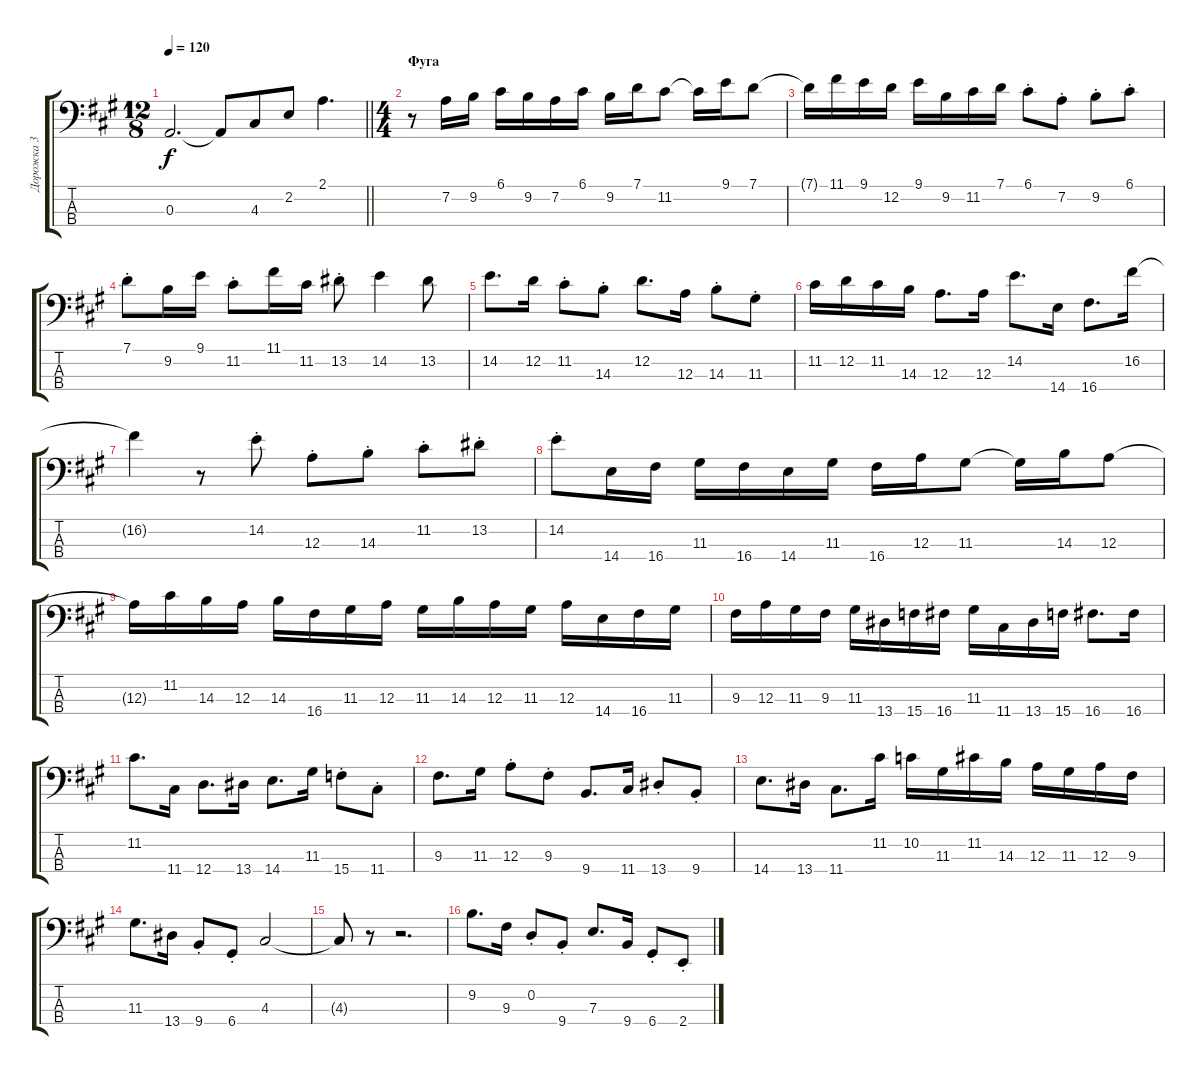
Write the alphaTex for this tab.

\track ("Дорожка 3" "Дорожка 3") {instrument electricbassfinger}
\staff {score tabs}
\tuning (G2 D2 A1 D1) {hide}
\ts (12 8)
\tempo 120
\clef f4
\barLineRight lightlight
\ks a
0.3.2{d dy f} 0.3{t}.8 4.3.8 2.2.8 2.1.4{d} |
\ts (4 4)
\section ("" "Фуга")
r.8 7.2.16 9.2.16 6.1.16 9.2.16 7.2.16 6.1.16 9.2.16 7.1.16 11.2.8 11.2{t}.16 9.1.16 7.1.8 |
7.1{t}.16 11.1.16 9.1.16 12.2.16 9.1.16 9.2.16 11.2.16 7.1.16 6.1{st}.8 7.2{st}.8 9.2{st}.8 6.1{st}.8 |
7.1{st}.8 9.2.16 9.1.16 11.2{st}.8 11.1.16 11.2.16 13.2{st}.8 14.2.4 13.2.8 |
14.2.8{d} 12.2.16 11.2{st}.8 14.3{st}.8 12.2.8{d} 12.3.16 14.3{st}.8 11.3{st}.8 |
11.2.16 12.2.16 11.2.16 14.3.16 12.3.8{d} 12.3.16 14.2.8{d} 14.4.16 16.4.8{d} 16.2.16 |
16.2{t}.4 r.8 14.2{st}.8 12.3{st}.8 14.3{st}.8 11.2{st}.8 13.2{st}.8 |
14.2{st}.8 14.4.16 16.4.16 11.3.16 16.4.16 14.4.16 11.3.16 16.4.16 12.3.16 11.3.8 11.3{t}.16 14.3.16 12.3.8 |
12.3{t}.16 11.2.16 14.3.16 12.3.16 14.3.16 16.4.16 11.3.16 12.3.16 11.3.16 14.3.16 12.3.16 11.3.16 12.3.16 14.4.16 16.4.16 11.3.16 |
9.3.16 12.3.16 11.3.16 9.3.16 11.3.16 13.4.16 15.4.16 16.4.16 11.3.16 11.4.16 13.4.16 15.4.16 16.4.8{d} 16.4.16 |
11.2.8{d} 11.4.16 12.4.8{d} 13.4.16 14.4.8{d} 11.3.16 15.4{st}.8 11.4{st}.8 |
9.3.8{d} 11.3.16 12.3{st}.8 9.3{st}.8 9.4.8{d} 11.4.16 13.4{st}.8 9.4{st}.8 |
14.4.8{d} 13.4.16 11.4.8{d} 11.2.16 10.2.16 11.3.16 11.2.16 14.3.16 12.3.16 11.3.16 12.3.16 9.3.16 |
11.3.8{d} 13.4.16 9.4{st}.8 6.4{st}.8 4.3.2 |
4.3{t}.8 r.8 r.2{d} |
9.2.8{d} 9.3.16 0.2{st}.8 9.4{st}.8 7.3.8{d} 9.4.16 6.4{st}.8 2.4{st}.8
